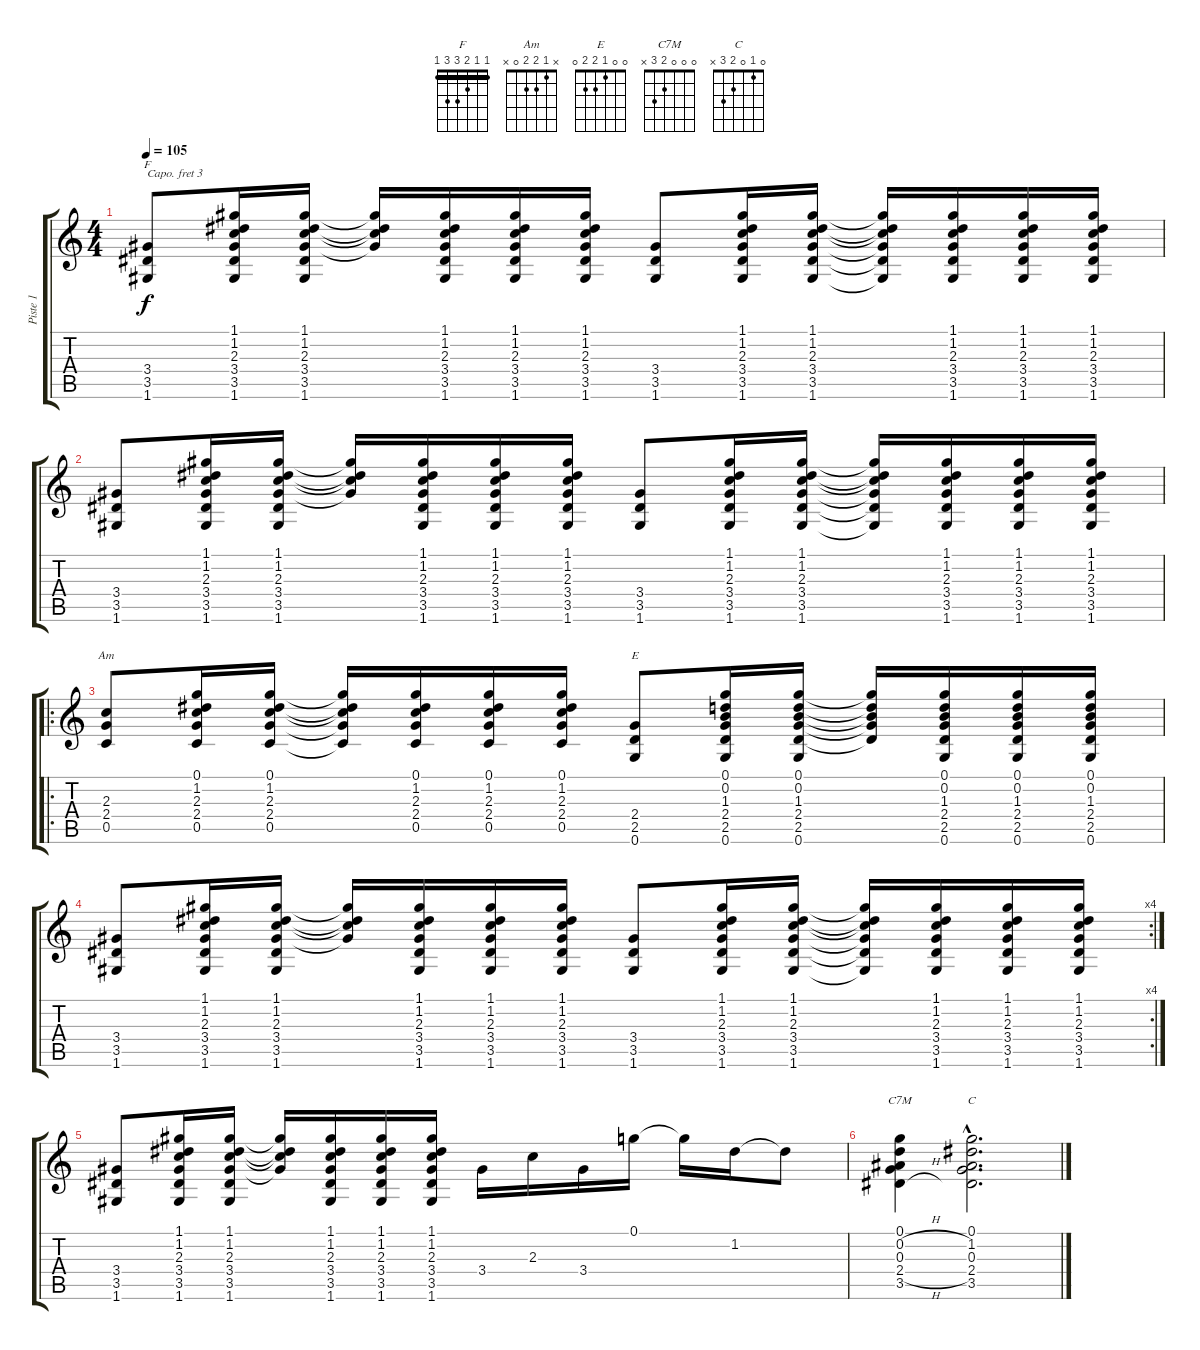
\track ("Piste 1" "Piste 1") {instrument acousticguitarnylon}
\staff {score tabs}
\capo 3
\tuning (E4 B3 G3 D3 A2 E2) {hide}
\chord ("F" 1 1 2 3 3 1) {barre 1}
\chord ("Am" x 1 2 2 0 x)
\chord ("E" 0 0 1 2 2 0)
\chord ("C7M" 0 0 0 2 3 x)
\chord ("C" 0 1 0 2 3 x)
\ts (4 4)
\tempo 105
\clef g2
\ks c
(3.4 3.5 1.6).8{ch "F" dy f} (1.1 1.2 2.3 3.4 3.5 1.6).16 (1.1 1.2 2.3 3.4 3.5 1.6).16 (1.1{t} 1.2{t} 2.3{t} 3.4{t}).16 (1.1 1.2 2.3 3.4 3.5 1.6).16 (1.1 1.2 2.3 3.4 3.5 1.6).16 (1.1 1.2 2.3 3.4 3.5 1.6).16 (3.4 3.5 1.6).8 (1.1 1.2 2.3 3.4 3.5 1.6).16 (1.1 1.2 2.3 3.4 3.5 1.6).16 (1.1{t} 1.2{t} 2.3{t} 3.4{t} 3.5{t} 1.6{t}).16 (1.1 1.2 2.3 3.4 3.5 1.6).16 (1.1 1.2 2.3 3.4 3.5 1.6).16 (1.1 1.2 2.3 3.4 3.5 1.6).16 |
(3.4 3.5 1.6).8 (1.1 1.2 2.3 3.4 3.5 1.6).16 (1.1 1.2 2.3 3.4 3.5 1.6).16 (1.1{t} 1.2{t} 2.3{t} 3.4{t}).16 (1.1 1.2 2.3 3.4 3.5 1.6).16 (1.1 1.2 2.3 3.4 3.5 1.6).16 (1.1 1.2 2.3 3.4 3.5 1.6).16 (3.4 3.5 1.6).8 (1.1 1.2 2.3 3.4 3.5 1.6).16 (1.1 1.2 2.3 3.4 3.5 1.6).16 (1.1{t} 1.2{t} 2.3{t} 3.4{t} 3.5{t} 1.6{t}).16 (1.1 1.2 2.3 3.4 3.5 1.6).16 (1.1 1.2 2.3 3.4 3.5 1.6).16 (1.1 1.2 2.3 3.4 3.5 1.6).16 |
\ro
(2.3 2.4 0.5).8{ch "Am"} (0.1 1.2 2.3 2.4 0.5).16 (0.1 1.2 2.3 2.4 0.5).16 (0.1{t} 1.2{t} 2.3{t} 2.4{t} 0.5{t}).16 (0.1 1.2 2.3 2.4 0.5).16 (0.1 1.2 2.3 2.4 0.5).16 (0.1 1.2 2.3 2.4 0.5).16 (2.4 2.5 0.6).8{ch "E"} (0.1 0.2 1.3 2.4 2.5 0.6).16 (0.1 0.2 1.3 2.4 2.5 0.6).16 (0.1{t} 0.2{t} 1.3{t} 2.4{t} 2.5{t}).16 (0.1 0.2 1.3 2.4 2.5 0.6).16 (0.1 0.2 1.3 2.4 2.5 0.6).16 (0.1 0.2 1.3 2.4 2.5 0.6).16 |
\rc 4
(3.4 3.5 1.6).8 (1.1 1.2 2.3 3.4 3.5 1.6).16 (1.1 1.2 2.3 3.4 3.5 1.6).16 (1.1{t} 1.2{t} 2.3{t} 3.4{t}).16 (1.1 1.2 2.3 3.4 3.5 1.6).16 (1.1 1.2 2.3 3.4 3.5 1.6).16 (1.1 1.2 2.3 3.4 3.5 1.6).16 (3.4 3.5 1.6).8 (1.1 1.2 2.3 3.4 3.5 1.6).16 (1.1 1.2 2.3 3.4 3.5 1.6).16 (1.1{t} 1.2{t} 2.3{t} 3.4{t} 3.5{t} 1.6{t}).16 (1.1 1.2 2.3 3.4 3.5 1.6).16 (1.1 1.2 2.3 3.4 3.5 1.6).16 (1.1 1.2 2.3 3.4 3.5 1.6).16 |
(3.4 3.5 1.6).8 (1.1 1.2 2.3 3.4 3.5 1.6).16 (1.1 1.2 2.3 3.4 3.5 1.6).16 (1.1{t} 1.2{t} 2.3{t} 3.4{t}).16 (1.1 1.2 2.3 3.4 3.5 1.6).16 (1.1 1.2 2.3 3.4 3.5 1.6).16 (1.1 1.2 2.3 3.4 3.5 1.6).16 3.4.16 2.3.16 3.4.16 0.1.16 0.1{t}.16 1.2.16 1.2{t}.8 |
(0.1 0.2{h} 0.3 2.4{h} 3.5{h}).4{ch "C7M"} (0.1{hac} 1.2{hac} 0.3{hac} 2.4{hac} 3.5{hac}).2{d ch "C"}
